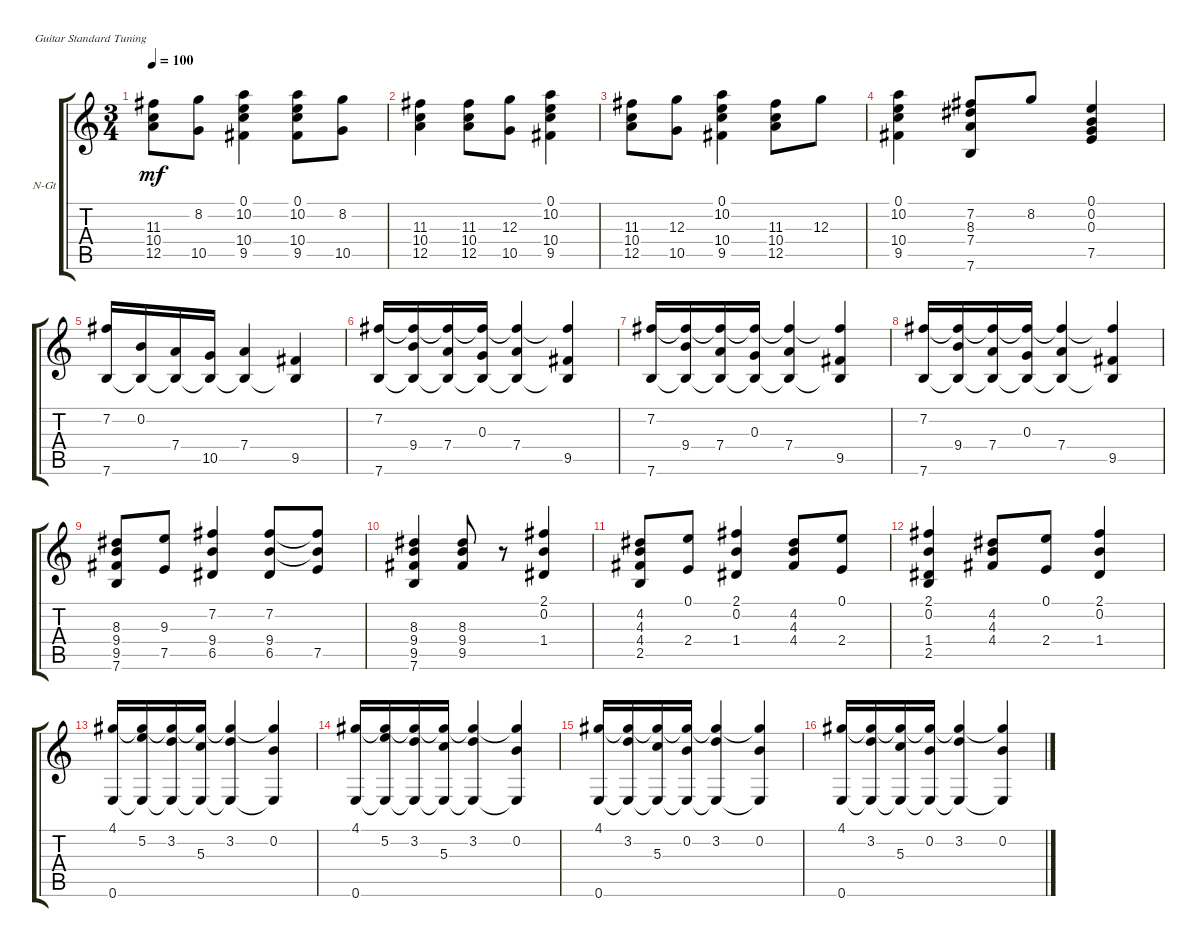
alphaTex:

\bracketExtendMode groupsimilarinstruments
\firstSystemTrackNameOrientation horizontal
\otherSystemsTrackNameOrientation horizontal
\track ("Classical Guitar" "N-Gt") {instrument acousticguitarnylon}
\staff {score tabs}
\tuning (E4 B3 G3 D3 A2 E2)
\ts (3 4)
\tempo 100
\clef g2
\ks c
(10.4 11.3 12.5).8{dy mf} (8.2 10.5).8 (10.2 0.1 10.4 9.5).4 (10.2 0.1 10.4 9.5).8 (8.2 10.5).8 |
(10.4 12.5 11.3).4 (11.3 10.4 12.5).8 (12.3 10.5).8 (10.2 0.1 10.4 9.5).4 |
(11.3 10.4 12.5).8 (12.3 10.5).8 (10.2 0.1 10.4 9.5).4 (11.3 10.4 12.5).8 12.3.8 |
(10.2 0.1 10.4 9.5).4 (8.3 7.6 7.4 7.2).8 8.2.8 (0.1 0.2 0.3 7.5).4 |
(7.6 7.2).16 (7.6{t} 0.2).16 (7.6{t} 7.4).16 (7.6{t} 10.5).16 (7.6{t} 7.4).4 (7.6{t} 9.5).4 |
(7.2 7.6).16 (7.2{t} 7.6{t} 9.4).16 (7.2{t} 7.6{t} 7.4).16 (7.2{t} 7.6{t} 0.3).16 (7.2{t} 7.6{t} 7.4).4 (7.2{t} 7.6{t} 9.5).4 |
(7.2 7.6).16 (7.2{t} 7.6{t} 9.4).16 (7.2{t} 7.6{t} 7.4).16 (7.2{t} 7.6{t} 0.3).16 (7.2{t} 7.6{t} 7.4).4 (7.2{t} 7.6{t} 9.5).4 |
(7.2 7.6).16 (7.2{t} 7.6{t} 9.4).16 (7.2{t} 7.6{t} 7.4).16 (7.2{t} 7.6{t} 0.3).16 (7.2{t} 7.6{t} 7.4).4 (7.2{t} 7.6{t} 9.5).4 |
(8.3 9.4 9.5 7.6).8 (9.3 7.5).8 (7.2 9.4 6.5).4 (7.2 9.4 6.5).8 (7.2{t} 9.4{t} 7.5).8 |
(8.3 9.4 9.5 7.6).4 (8.3 9.4 9.5).8 r.8 (2.1 0.2 1.4).4 |
(4.2 4.3 4.4 2.5).8 (0.1 2.4).8 (2.1 0.2 1.4).4 (4.2 4.3 4.4).8 (0.1 2.4).8 |
(2.1 0.2 1.4 2.5).4 (4.2 4.3 4.4).8 (0.1 2.4).8 (2.1 0.2 1.4).4 |
(4.1 0.6).16 (4.1{t} 0.6{t} 5.2).16 (4.1{t} 0.6{t} 3.2).16 (4.1{t} 0.6{t} 5.3).16 (4.1{t} 0.6{t} 3.2).4 (4.1{t} 0.6{t} 0.2).4 |
(4.1 0.6).16 (4.1{t} 0.6{t} 5.2).16 (4.1{t} 0.6{t} 3.2).16 (4.1{t} 0.6{t} 5.3).16 (4.1{t} 0.6{t} 3.2).4 (4.1{t} 0.6{t} 0.2).4 |
(4.1 0.6).16 (4.1{t} 0.6{t} 3.2).16 (4.1{t} 0.6{t} 5.3).16 (4.1{t} 0.6{t} 0.2).16 (4.1{t} 0.6{t} 3.2).4 (4.1{t} 0.6{t} 0.2).4 |
(4.1 0.6).16 (4.1{t} 0.6{t} 3.2).16 (4.1{t} 0.6{t} 5.3).16 (4.1{t} 0.6{t} 0.2).16 (4.1{t} 0.6{t} 3.2).4 (4.1{t} 0.6{t} 0.2).4
